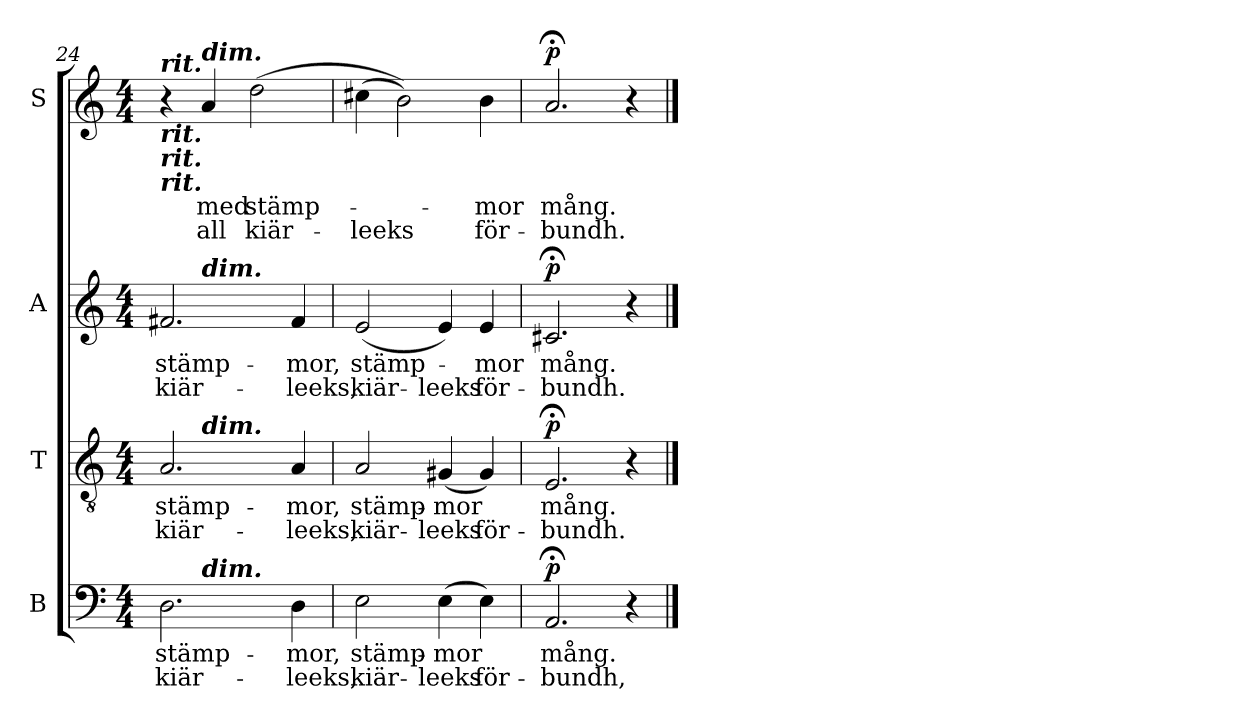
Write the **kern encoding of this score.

**kern	**text	**text	**dynam	**kern	**text	**text	**dynam	**kern	**text	**text	**dynam	**kern	**text	**text	**dynam
*part4	*part4	*part4	*part4	*part3	*part3	*part3	*part3	*part2	*part2	*part2	*part2	*part1	*part1	*part1	*part1
*staff4	*staff4	*staff4	*staff4	*staff3	*staff3	*staff3	*staff3	*staff2	*staff2	*staff2	*staff2	*staff1	*staff1	*staff1	*staff1
*I"B	*	*	*	*I"T	*	*	*	*I"A	*	*	*	*I"S	*	*	*
*clefF4	*	*	*	*clefGv2	*	*	*	*clefG2	*	*	*	*clefG2	*	*	*
*k[]	*	*	*	*k[]	*	*	*	*k[]	*	*	*	*k[]	*	*	*
*C:	*	*	*	*C:	*	*	*	*C:	*	*	*	*C:	*	*	*
*M4/4	*	*	*	*M4/4	*	*	*	*M4/4	*	*	*	*M4/4	*	*	*
=24	=24	=24	=24	=24	=24	=24	=24	=24	=24	=24	=24	=24	=24	=24	=24
!	!LO:LY:b	!LO:LY:b	!	!	!	!	!	!	!	!	!	!	!	!	!
!	!	!	!	!	!LO:LY:b	!LO:LY:b	!	!	!	!	!	!	!	!	!
!	!	!	!	!	!	!	!	!	!	!	!	!LO:TX:a:Bi:t=rit.	!	!	!
!	!	!	!	!	!	!	!	!	!	!	!	!LO:TX:b:Bi:t=rit.	!	!	!
!	!	!	!	!	!	!	!	!	!	!	!	!LO:TX:b:Bi:t=rit.	!	!	!
!	!	!	!	!	!	!	!	!	!	!	!	!LO:TX:b:Bi:t=rit.	!	!	!
!	!	!	!	!	!	!	!	!	!LO:LY:b	!LO:LY:b	!	!	!	!	!
*^	*	*	*	*^	*	*	*	*^	*	*	*	*	*	*	*
2.D\	4ryy	stämp-	kiär-	.	2.A/	4ryy	stämp-	kiär-	.	2.f#X/	4ryy	stämp-	kiär-	.	4r	.	.	.
!	!	!	!	!	!	!	!	!	!	!	!	!	!	!	!LO:TX:a:Bi:t=dim.	!	!	!
!	!	!	!	!	!	!	!	!	!	!	!LO:TX:a:Bi:t=dim.	!	!	!	!	!	!	!
!	!	!	!	!	!	!LO:TX:a:Bi:t=dim.	!	!	!	!	!	!	!	!	!	!	!	!
!	!LO:TX:a:Bi:t=dim.	!	!	!	!	!	!	!	!	!	!	!	!	!	!	!	!	!
!	!	!	!	!	!	!	!	!	!	!	!	!	!	!	!	!LO:LY:b	!LO:LY:b	!
.	2.ryy	.	.	.	.	2.ryy	.	.	.	.	2.ryy	.	.	.	4a/	med	all	.
!	!	!	!	!	!	!	!	!	!	!	!	!	!	!	!	!LO:LY:b	!LO:LY:b	!
.	.	.	.	.	.	.	.	.	.	.	.	.	.	.	(>2dd\	stämp-	kiär-	.
!	!	!LO:LY:b	!LO:LY:b	!	!	!	!	!	!	!	!	!	!	!	!	!	!	!
!	!	!	!	!	!	!	!LO:LY:b	!LO:LY:b	!	!	!	!	!	!	!	!	!	!
!	!	!	!	!	!	!	!	!	!	!	!	!LO:LY:b	!LO:LY:b	!	!	!	!	!
4D\	.	-mor,	-leeks,	.	4A/	.	-mor,	-leeks,	.	4f#/	.	-mor,	-leeks,	.	.	.	.	.
*v	*v	*	*	*	*	*	*	*	*	*v	*v	*	*	*	*	*	*	*
*	*	*	*	*v	*v	*	*	*	*	*	*	*	*	*	*	*
=25	=25	=25	=25	=25	=25	=25	=25	=25	=25	=25	=25	=25	=25	=25	=25
*^	*	*	*	*^	*	*	*	*^	*	*	*	*	*	*	*
!	!	!LO:LY:b	!LO:LY:b	!	!	!	!	!	!	!	!	!	!	!	!	!	!	!
*v	*v	*	*	*	*	*	*	*	*	*v	*v	*	*	*	*	*	*	*
*	*	*	*	*v	*v	*	*	*	*	*	*	*	*	*	*	*
*^	*	*	*	*^	*	*	*	*^	*	*	*	*	*	*	*
!	!	!	!	!	!	!	!LO:LY:b	!LO:LY:b	!	!	!	!	!	!	!	!	!	!
*v	*v	*	*	*	*	*	*	*	*	*v	*v	*	*	*	*	*	*	*
*	*	*	*	*v	*v	*	*	*	*	*	*	*	*	*	*	*
*^	*	*	*	*^	*	*	*	*^	*	*	*	*	*	*	*
!	!	!	!	!	!	!	!	!	!	!	!	!LO:LY:b	!LO:LY:b	!	!	!	!	!
*v	*v	*	*	*	*	*	*	*	*	*v	*v	*	*	*	*	*	*	*
*	*	*	*	*v	*v	*	*	*	*	*	*	*	*	*	*	*
*^	*	*	*	*^	*	*	*	*^	*	*	*	*	*	*	*
!	!	!	!	!	!	!	!	!	!	!	!	!	!	!	!	!	!LO:LY:b	!
*v	*v	*	*	*	*	*	*	*	*	*v	*v	*	*	*	*	*	*	*
*	*	*	*	*v	*v	*	*	*	*	*	*	*	*	*	*	*
2E\	stämp-	kiär-	.	2A/	stämp-	kiär-	.	(<2e/	stämp-	kiär-	.	(>4cc#X\	.	-leeks	.
.	.	.	.	.	.	.	.	.	.	.	.	2b\))	.	.	.
!	!LO:LY:b	!LO:LY:b	!	!	!	!	!	!	!	!	!	!	!	!	!
!	!	!	!	!	!LO:LY:b	!LO:LY:b	!	!	!	!	!	!	!	!	!
!	!	!	!	!	!	!	!	!	!	!LO:LY:b	!	!	!	!	!
(>4E\	-mor	-leeks	.	(<4G#X/	-mor	-leeks	.	4e/)	.	-leeks	.	.	.	.	.
!	!	!LO:LY:b	!	!	!	!	!	!	!	!	!	!	!	!	!
!	!	!	!	!	!	!LO:LY:b	!	!	!	!	!	!	!	!	!
!	!	!	!	!	!	!	!	!	!LO:LY:b	!LO:LY:b	!	!	!	!	!
!	!	!	!	!	!	!	!	!	!	!	!	!	!LO:LY:b	!LO:LY:b	!
4E\)	.	för-	.	4G#/)	.	för-	.	4e/	-mor	för-	.	4b\	-mor	för-	.
=26	=26	=26	=26	=26	=26	=26	=26	=26	=26	=26	=26	=26	=26	=26	=26
!	!LO:LY:b	!LO:LY:b	!	!	!	!	!	!	!	!	!	!	!	!	!
!	!	!	!	!	!LO:LY:b	!LO:LY:b	!	!	!	!	!	!	!	!	!
!	!	!	!	!	!	!	!	!	!LO:LY:b	!LO:LY:b	!	!	!	!	!
!	!	!	!LO:DY:a	!	!	!	!LO:DY:a	!	!	!	!LO:DY:a	!	!LO:LY:b	!LO:LY:b	!LO:DY:a
2.AA;</	mång.	-bundh,	p	2.E;</	mång.	-bundh.	p	2.c#X;</	mång.	-bundh.	p	2.a;</	mång.	-bundh.	p
4r	.	.	.	4r	.	.	.	4r	.	.	.	4r	.	.	.
==	==	==	==	==	==	==	==	==	==	==	==	==	==	==	==
*-	*-	*-	*-	*-	*-	*-	*-	*-	*-	*-	*-	*-	*-	*-	*-
